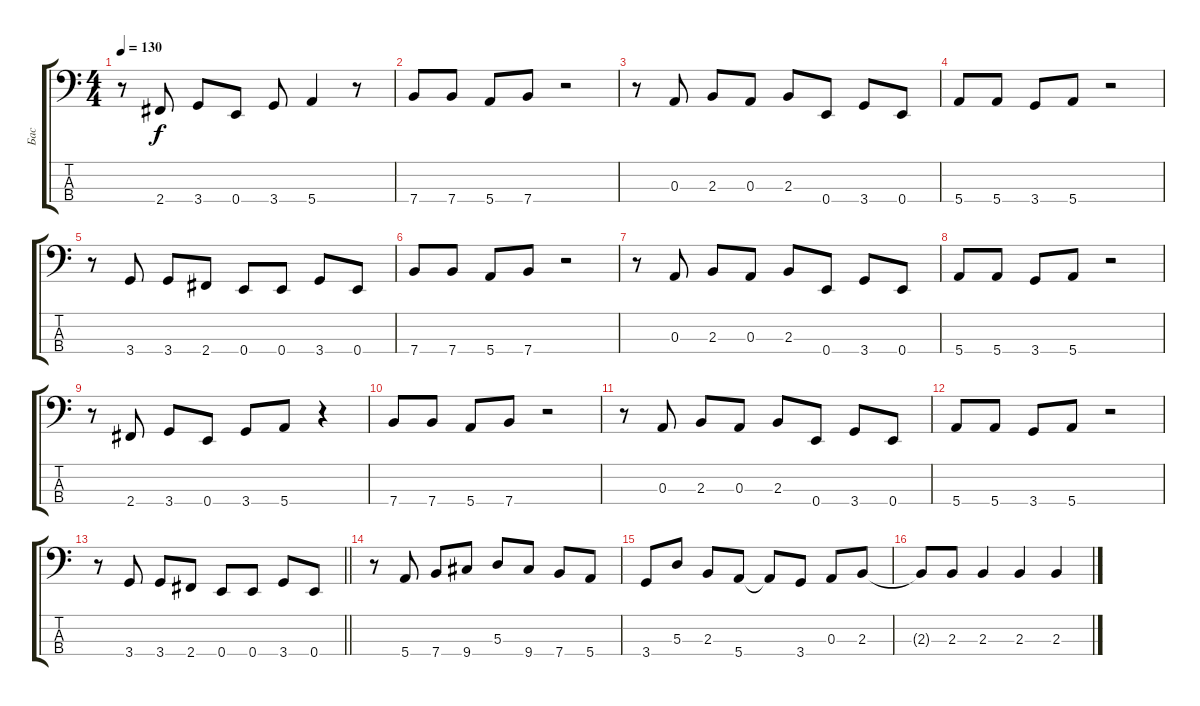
\track ("Бас" "Бас") {instrument electricbassfinger}
\staff {score tabs}
\tuning (G2 D2 A1 E1) {hide}
\ts (4 4)
\tempo 130
\clef f4
\ks c
r.8{dy f} 2.4.8 3.4.8 0.4.8 3.4.8 5.4.4 r.8 |
7.4.8 7.4.8 5.4.8 7.4.8 r.2 |
r.8 0.3.8 2.3.8 0.3.8 2.3.8 0.4.8 3.4.8 0.4.8 |
5.4.8 5.4.8 3.4.8 5.4.8 r.2 |
r.8 3.4.8 3.4.8 2.4.8 0.4.8 0.4.8 3.4.8 0.4.8 |
7.4.8 7.4.8 5.4.8 7.4.8 r.2 |
r.8 0.3.8 2.3.8 0.3.8 2.3.8 0.4.8 3.4.8 0.4.8 |
5.4.8 5.4.8 3.4.8 5.4.8 r.2 |
r.8 2.4.8 3.4.8 0.4.8 3.4.8 5.4.8 r.4 |
7.4.8 7.4.8 5.4.8 7.4.8 r.2 |
r.8 0.3.8 2.3.8 0.3.8 2.3.8 0.4.8 3.4.8 0.4.8 |
5.4.8 5.4.8 3.4.8 5.4.8 r.2 |
\barLineRight lightlight
r.8 3.4.8 3.4.8 2.4.8 0.4.8 0.4.8 3.4.8 0.4.8 |
r.8 5.4.8 7.4.8 9.4.8 5.3.8 9.4.8 7.4.8 5.4.8 |
3.4.8 5.3.8 2.3.8 5.4.8 5.4{t}.8 3.4.8 0.3.8 2.3.8 |
2.3{t}.8 2.3.8 2.3.4 2.3.4 2.3.4
